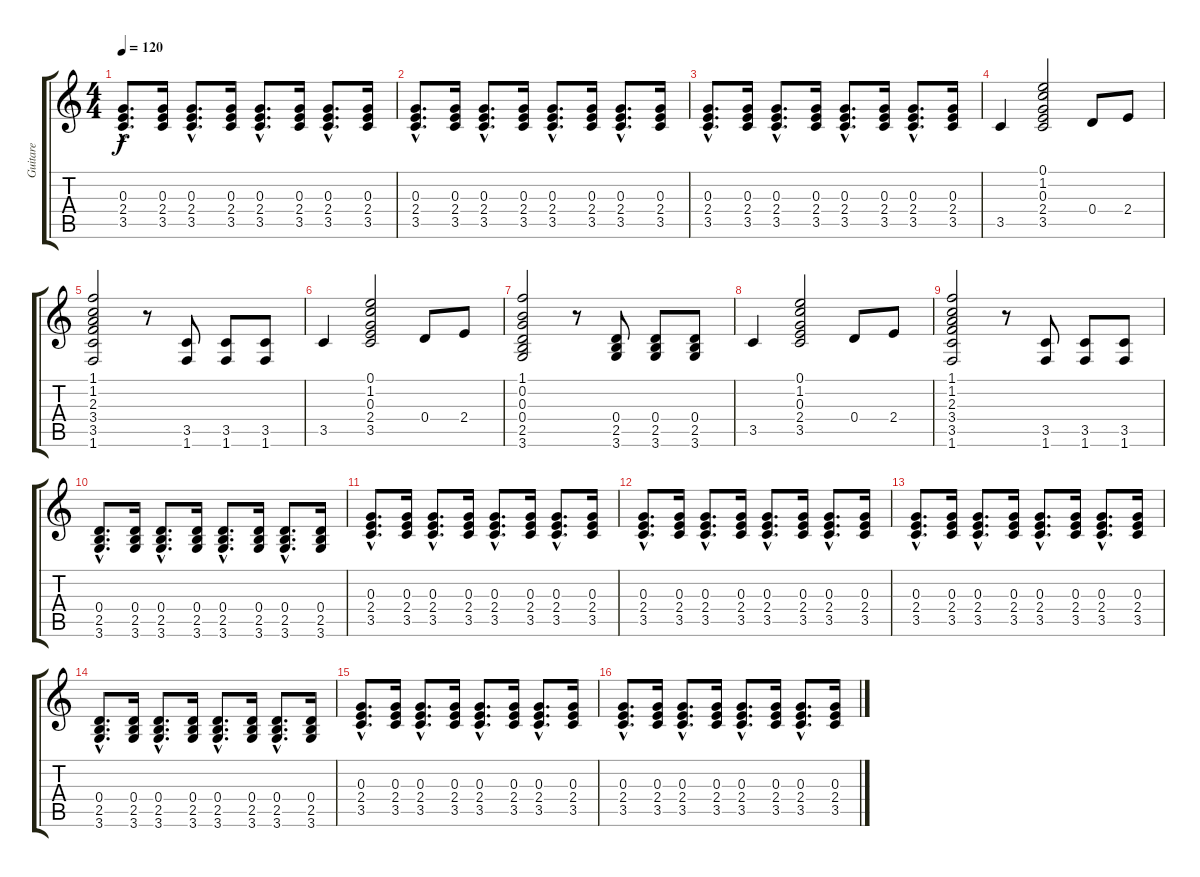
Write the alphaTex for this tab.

\track ("Guitare" "Guitare") {instrument electricguitarclean}
\staff {score tabs}
\tuning (E4 B3 G3 D3 A2 E2) {hide}
\ts (4 4)
\tempo 120
\clef g2
\ks c
(0.3{hac} 2.4{hac} 3.5{hac}).8{d dy f} (0.3 2.4 3.5).16 (0.3{hac} 2.4{hac} 3.5{hac}).8{d} (0.3 2.4 3.5).16 (0.3{hac} 2.4{hac} 3.5{hac}).8{d} (0.3 2.4 3.5).16 (0.3{hac} 2.4{hac} 3.5{hac}).8{d} (0.3 2.4 3.5).16 |
(0.3{hac} 2.4{hac} 3.5{hac}).8{d} (0.3 2.4 3.5).16 (0.3{hac} 2.4{hac} 3.5{hac}).8{d} (0.3 2.4 3.5).16 (0.3{hac} 2.4{hac} 3.5{hac}).8{d} (0.3 2.4 3.5).16 (0.3{hac} 2.4{hac} 3.5{hac}).8{d} (0.3 2.4 3.5).16 |
(0.3{hac} 2.4{hac} 3.5{hac}).8{d} (0.3 2.4 3.5).16 (0.3{hac} 2.4{hac} 3.5{hac}).8{d} (0.3 2.4 3.5).16 (0.3{hac} 2.4{hac} 3.5{hac}).8{d} (0.3 2.4 3.5).16 (0.3{hac} 2.4{hac} 3.5{hac}).8{d} (0.3 2.4 3.5).16 |
3.5.4 (0.1 1.2 0.3 2.4 3.5).2 0.4.8 2.4.8 |
(1.1 1.2 2.3 3.4 3.5 1.6).2 r.8 (3.5 1.6).8 (3.5 1.6).8 (3.5 1.6).8 |
3.5.4 (0.1 1.2 0.3 2.4 3.5).2 0.4.8 2.4.8 |
(1.1 0.2 0.3 0.4 2.5 3.6).2 r.8 (0.4 2.5 3.6).8 (0.4 2.5 3.6).8 (0.4 2.5 3.6).8 |
3.5.4 (0.1 1.2 0.3 2.4 3.5).2 0.4.8 2.4.8 |
(1.1 1.2 2.3 3.4 3.5 1.6).2 r.8 (3.5 1.6).8 (3.5 1.6).8 (3.5 1.6).8 |
(0.4{hac} 2.5{hac} 3.6{hac}).8{d} (0.4 2.5 3.6).16 (0.4{hac} 2.5{hac} 3.6{hac}).8{d} (0.4 2.5 3.6).16 (0.4{hac} 2.5{hac} 3.6{hac}).8{d} (0.4 2.5 3.6).16 (0.4{hac} 2.5{hac} 3.6{hac}).8{d} (0.4 2.5 3.6).16 |
(0.3{hac} 2.4{hac} 3.5{hac}).8{d} (0.3 2.4 3.5).16 (0.3{hac} 2.4{hac} 3.5{hac}).8{d} (0.3 2.4 3.5).16 (0.3{hac} 2.4{hac} 3.5{hac}).8{d} (0.3 2.4 3.5).16 (0.3{hac} 2.4{hac} 3.5{hac}).8{d} (0.3 2.4 3.5).16 |
(0.3{hac} 2.4{hac} 3.5{hac}).8{d} (0.3 2.4 3.5).16 (0.3{hac} 2.4{hac} 3.5{hac}).8{d} (0.3 2.4 3.5).16 (0.3{hac} 2.4{hac} 3.5{hac}).8{d} (0.3 2.4 3.5).16 (0.3{hac} 2.4{hac} 3.5{hac}).8{d} (0.3 2.4 3.5).16 |
(0.3{hac} 2.4{hac} 3.5{hac}).8{d} (0.3 2.4 3.5).16 (0.3{hac} 2.4{hac} 3.5{hac}).8{d} (0.3 2.4 3.5).16 (0.3{hac} 2.4{hac} 3.5{hac}).8{d} (0.3 2.4 3.5).16 (0.3{hac} 2.4{hac} 3.5{hac}).8{d} (0.3 2.4 3.5).16 |
(0.4{hac} 2.5{hac} 3.6{hac}).8{d} (0.4 2.5 3.6).16 (0.4{hac} 2.5{hac} 3.6{hac}).8{d} (0.4 2.5 3.6).16 (0.4{hac} 2.5{hac} 3.6{hac}).8{d} (0.4 2.5 3.6).16 (0.4{hac} 2.5{hac} 3.6{hac}).8{d} (0.4 2.5 3.6).16 |
(0.3{hac} 2.4{hac} 3.5{hac}).8{d} (0.3 2.4 3.5).16 (0.3{hac} 2.4{hac} 3.5{hac}).8{d} (0.3 2.4 3.5).16 (0.3{hac} 2.4{hac} 3.5{hac}).8{d} (0.3 2.4 3.5).16 (0.3{hac} 2.4{hac} 3.5{hac}).8{d} (0.3 2.4 3.5).16 |
(0.3{hac} 2.4{hac} 3.5{hac}).8{d} (0.3 2.4 3.5).16 (0.3{hac} 2.4{hac} 3.5{hac}).8{d} (0.3 2.4 3.5).16 (0.3{hac} 2.4{hac} 3.5{hac}).8{d} (0.3 2.4 3.5).16 (0.3{hac} 2.4{hac} 3.5{hac}).8{d} (0.3 2.4 3.5).16
